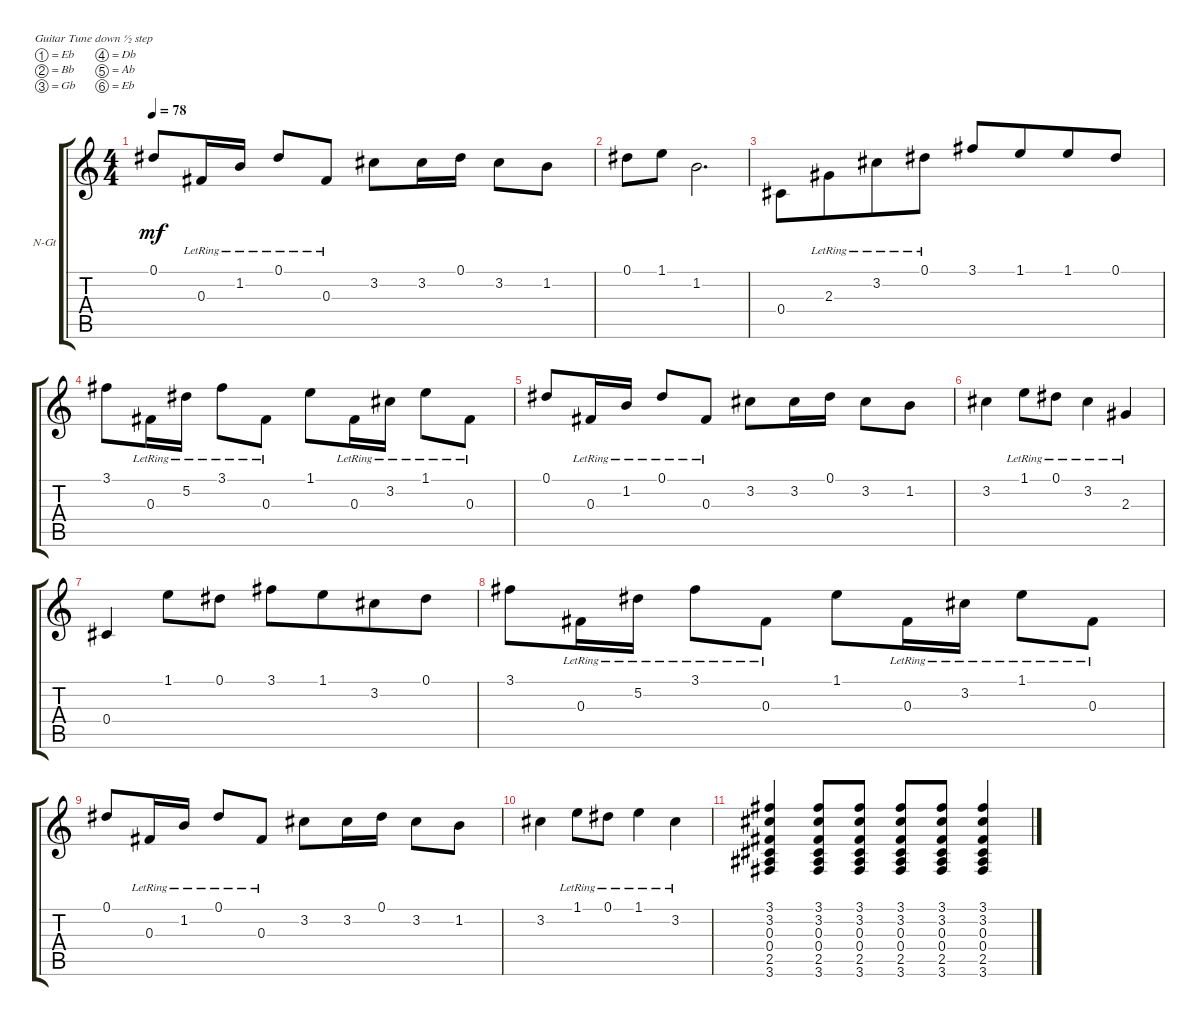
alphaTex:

\defaultSystemsLayout 4
\bracketExtendMode groupsimilarinstruments
\firstSystemTrackNameOrientation horizontal
\otherSystemsTrackNameOrientation horizontal
\track ("Nylon Guitar 3" "N-Gt") {instrument acousticguitarnylon}
\staff {score tabs}
\tuning (Eb4 Bb3 Gb3 Db3 Ab2 Eb2)
\ts (4 4)
\tempo 78
\clef g2
\ks c
0.1.8{dy mf} 0.3{lr}.16 1.2{lr}.16 0.1{lr}.8 0.3{lr}.8 3.2.8 3.2.16 0.1.16 3.2.8 1.2.8 |
0.1.8 1.1.8 1.2.2{d} |
0.4.8{beam merge} 2.3{lr}.8{beam merge} 3.2{lr}.8{beam merge} 0.1{lr}.8 3.1.8{beam invert beam merge} 1.1.8{beam merge} 1.1.8{beam invert beam merge} 0.1.8 |
3.1.8 0.3{lr}.16 5.2{lr}.16 3.1{lr}.8 0.3{lr}.8 1.1.8 0.3{lr}.16 3.2{lr}.16 1.1{lr}.8 0.3{lr}.8 |
0.1.8 0.3{lr}.16 1.2{lr}.16 0.1{lr}.8 0.3{lr}.8 3.2.8 3.2.16 0.1.16 3.2.8 1.2.8 |
3.2.4 1.1{lr}.8 0.1{lr}.8 3.2{lr}.4 2.3{lr}.4 |
0.4.4 1.1.8 0.1.8 3.1.8{beam merge} 1.1.8{beam merge} 3.2.8{beam merge} 0.1.8 |
3.1.8 0.3{lr}.16 5.2{lr}.16 3.1{lr}.8 0.3{lr}.8 1.1.8 0.3{lr}.16 3.2{lr}.16 1.1{lr}.8 0.3{lr}.8 |
0.1.8 0.3{lr}.16 1.2{lr}.16 0.1{lr}.8 0.3{lr}.8 3.2.8 3.2.16 0.1.16 3.2.8 1.2.8 |
3.2.4 1.1{lr}.8 0.1{lr}.8 1.1{lr}.4 3.2{lr}.4 |
(3.1 3.2 0.3 0.4 2.5 3.6).4 (3.6 3.1 3.2 0.3 0.4 2.5).8 (3.1 3.2 0.3 0.4 2.5 3.6).8 (3.6 2.5 0.4 0.3 3.2 3.1).8 (3.1 3.2 0.3 0.4 2.5 3.6).8 (3.1 3.2 0.3 0.4 2.5 3.6).4
